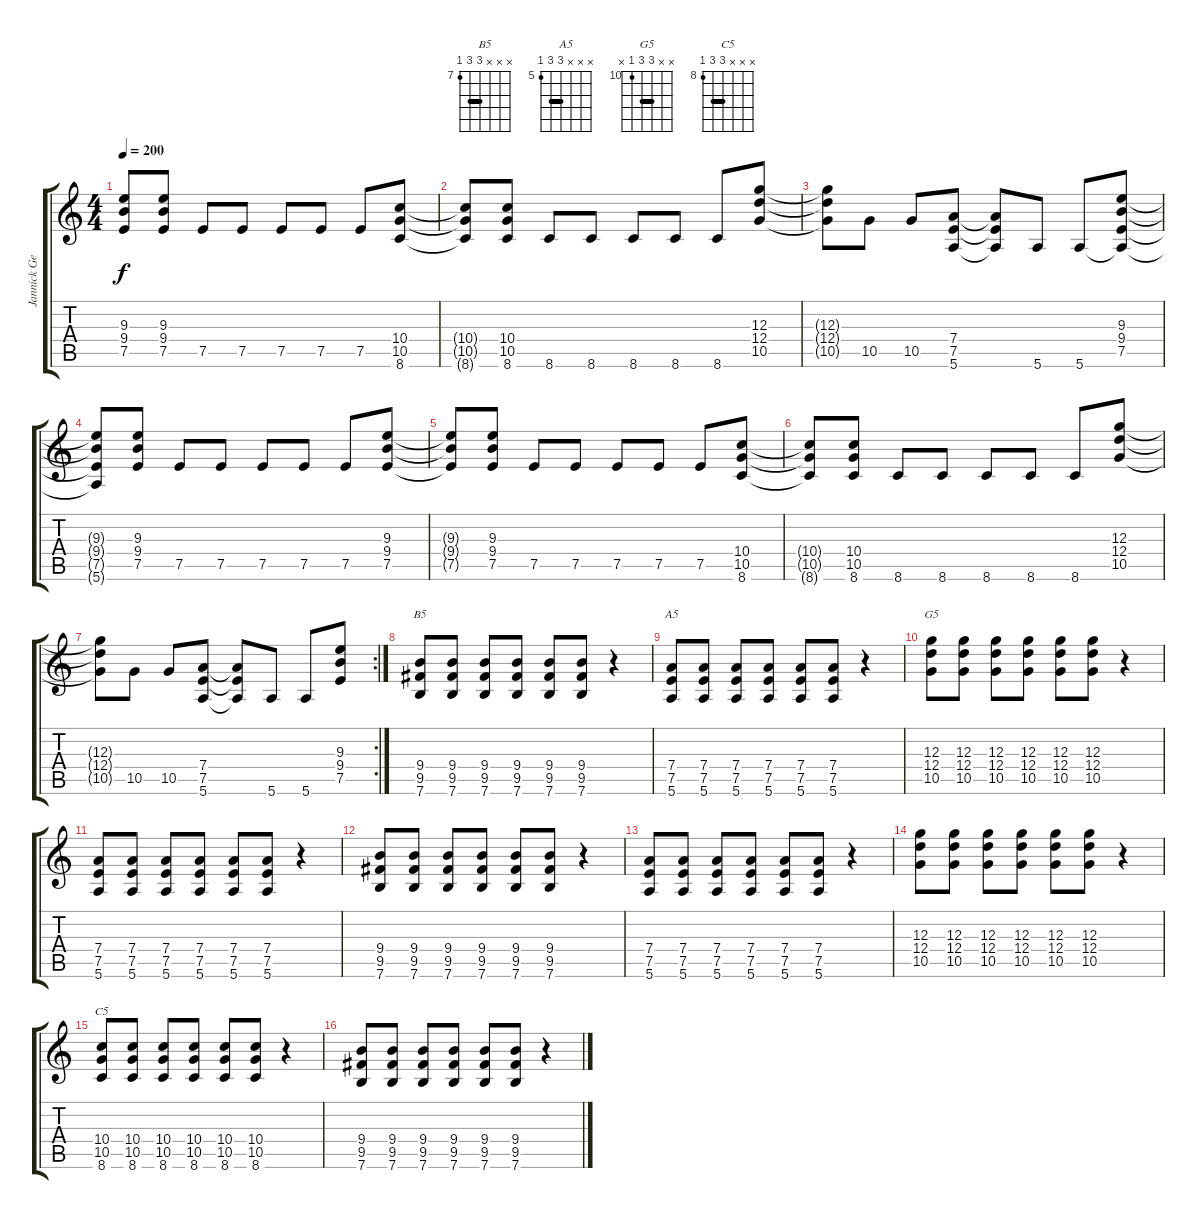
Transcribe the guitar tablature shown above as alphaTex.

\track ("Jannick Gers" "Jannick Ge") {instrument distortionguitar}
\staff {score tabs}
\tuning (E4 B3 G3 D3 A2 E2) {hide}
\chord ("B5" x x x 9 9 7) {firstfret 7 barre 9}
\chord ("A5" x x x 7 7 5) {firstfret 5 barre 7}
\chord ("G5" x x 12 12 10 x) {firstfret 10 barre 12}
\chord ("C5" x x x 10 10 8) {firstfret 8 barre 10}
\ts (4 4)
\tempo 200
\clef g2
\ks c
(9.3{t} 9.4{t} 7.5{t}).8{dy f} (9.3 9.4 7.5).8 7.5.8 7.5.8 7.5.8 7.5.8 7.5.8 (10.4 10.5 8.6).8 |
(10.4{t} 10.5{t} 8.6{t}).8 (10.4 10.5 8.6).8 8.6.8 8.6.8 8.6.8 8.6.8 8.6.8 (12.3 12.4 10.5).8 |
(12.3{t} 12.4{t} 10.5{t}).8 10.5.8 10.5.8 (7.4 7.5 5.6).8 (7.4{t} 7.5{t} 5.6{t}).8 5.6.8 5.6.8 (9.3 9.4 7.5 5.6{t}).8 |
(9.3{t} 9.4{t} 7.5{t} 5.6{t}).8 (9.3 9.4 7.5).8 7.5.8 7.5.8 7.5.8 7.5.8 7.5.8 (9.3 9.4 7.5).8 |
(9.3{t} 9.4{t} 7.5{t}).8 (9.3 9.4 7.5).8 7.5.8 7.5.8 7.5.8 7.5.8 7.5.8 (10.4 10.5 8.6).8 |
(10.4{t} 10.5{t} 8.6{t}).8 (10.4 10.5 8.6).8 8.6.8 8.6.8 8.6.8 8.6.8 8.6.8 (12.3 12.4 10.5).8 |
\rc 2
(12.3{t} 12.4{t} 10.5{t}).8 10.5.8 10.5.8 (7.4 7.5 5.6).8 (7.4{t} 7.5{t} 5.6{t}).8 5.6.8 5.6.8 (9.3 9.4 7.5).8 |
(9.4 9.5 7.6).8{ch "B5"} (9.4 9.5 7.6).8 (9.4 9.5 7.6).8 (9.4 9.5 7.6).8 (9.4 9.5 7.6).8 (9.4 9.5 7.6).8 r.4 |
(7.4 7.5 5.6).8{ch "A5"} (7.4 7.5 5.6).8 (7.4 7.5 5.6).8 (7.4 7.5 5.6).8 (7.4 7.5 5.6).8 (7.4 7.5 5.6).8 r.4 |
(12.3 12.4 10.5).8{ch "G5"} (12.3 12.4 10.5).8 (12.3 12.4 10.5).8 (12.3 12.4 10.5).8 (12.3 12.4 10.5).8 (12.3 12.4 10.5).8 r.4 |
(7.4 7.5 5.6).8 (7.4 7.5 5.6).8 (7.4 7.5 5.6).8 (7.4 7.5 5.6).8 (7.4 7.5 5.6).8 (7.4 7.5 5.6).8 r.4 |
(9.4 9.5 7.6).8 (9.4 9.5 7.6).8 (9.4 9.5 7.6).8 (9.4 9.5 7.6).8 (9.4 9.5 7.6).8 (9.4 9.5 7.6).8 r.4 |
(7.4 7.5 5.6).8 (7.4 7.5 5.6).8 (7.4 7.5 5.6).8 (7.4 7.5 5.6).8 (7.4 7.5 5.6).8 (7.4 7.5 5.6).8 r.4 |
(12.3 12.4 10.5).8 (12.3 12.4 10.5).8 (12.3 12.4 10.5).8 (12.3 12.4 10.5).8 (12.3 12.4 10.5).8 (12.3 12.4 10.5).8 r.4 |
(10.4 10.5 8.6).8{ch "C5"} (10.4 10.5 8.6).8 (10.4 10.5 8.6).8 (10.4 10.5 8.6).8 (10.4 10.5 8.6).8 (10.4 10.5 8.6).8 r.4 |
(9.4 9.5 7.6).8 (9.4 9.5 7.6).8 (9.4 9.5 7.6).8 (9.4 9.5 7.6).8 (9.4 9.5 7.6).8 (9.4 9.5 7.6).8 r.4
